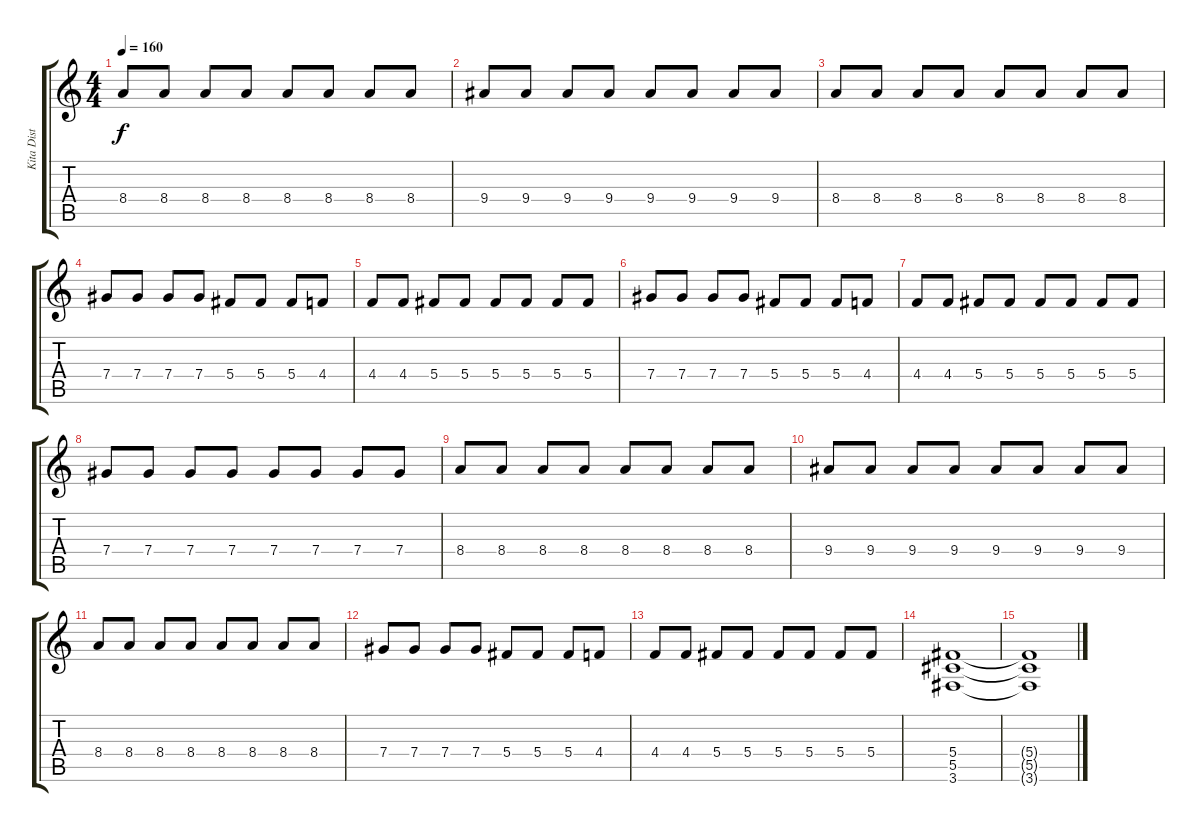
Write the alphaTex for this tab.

\track ("Kita Dist" "Kita Dist") {instrument overdrivenguitar}
\staff {score tabs}
\tuning (Eb4 Bb3 Gb3 Db3 Ab2 Eb2) {hide}
\ts (4 4)
\tempo 160
\clef g2
\ks c
8.4.8{dy f} 8.4.8 8.4.8 8.4.8 8.4.8 8.4.8 8.4.8 8.4.8 |
9.4.8 9.4.8 9.4.8 9.4.8 9.4.8 9.4.8 9.4.8 9.4.8 |
8.4.8 8.4.8 8.4.8 8.4.8 8.4.8 8.4.8 8.4.8 8.4.8 |
7.4.8 7.4.8 7.4.8 7.4.8 5.4.8 5.4.8 5.4.8 4.4.8 |
4.4.8 4.4.8 5.4.8 5.4.8 5.4.8 5.4.8 5.4.8 5.4.8 |
7.4.8 7.4.8 7.4.8 7.4.8 5.4.8 5.4.8 5.4.8 4.4.8 |
4.4.8 4.4.8 5.4.8 5.4.8 5.4.8 5.4.8 5.4.8 5.4.8 |
7.4.8 7.4.8 7.4.8 7.4.8 7.4.8 7.4.8 7.4.8 7.4.8 |
8.4.8 8.4.8 8.4.8 8.4.8 8.4.8 8.4.8 8.4.8 8.4.8 |
9.4.8 9.4.8 9.4.8 9.4.8 9.4.8 9.4.8 9.4.8 9.4.8 |
8.4.8 8.4.8 8.4.8 8.4.8 8.4.8 8.4.8 8.4.8 8.4.8 |
7.4.8 7.4.8 7.4.8 7.4.8 5.4.8 5.4.8 5.4.8 4.4.8 |
4.4.8 4.4.8 5.4.8 5.4.8 5.4.8 5.4.8 5.4.8 5.4.8 |
(5.4 5.5 3.6).1 |
(5.4{t} 5.5{t} 3.6{t}).1
